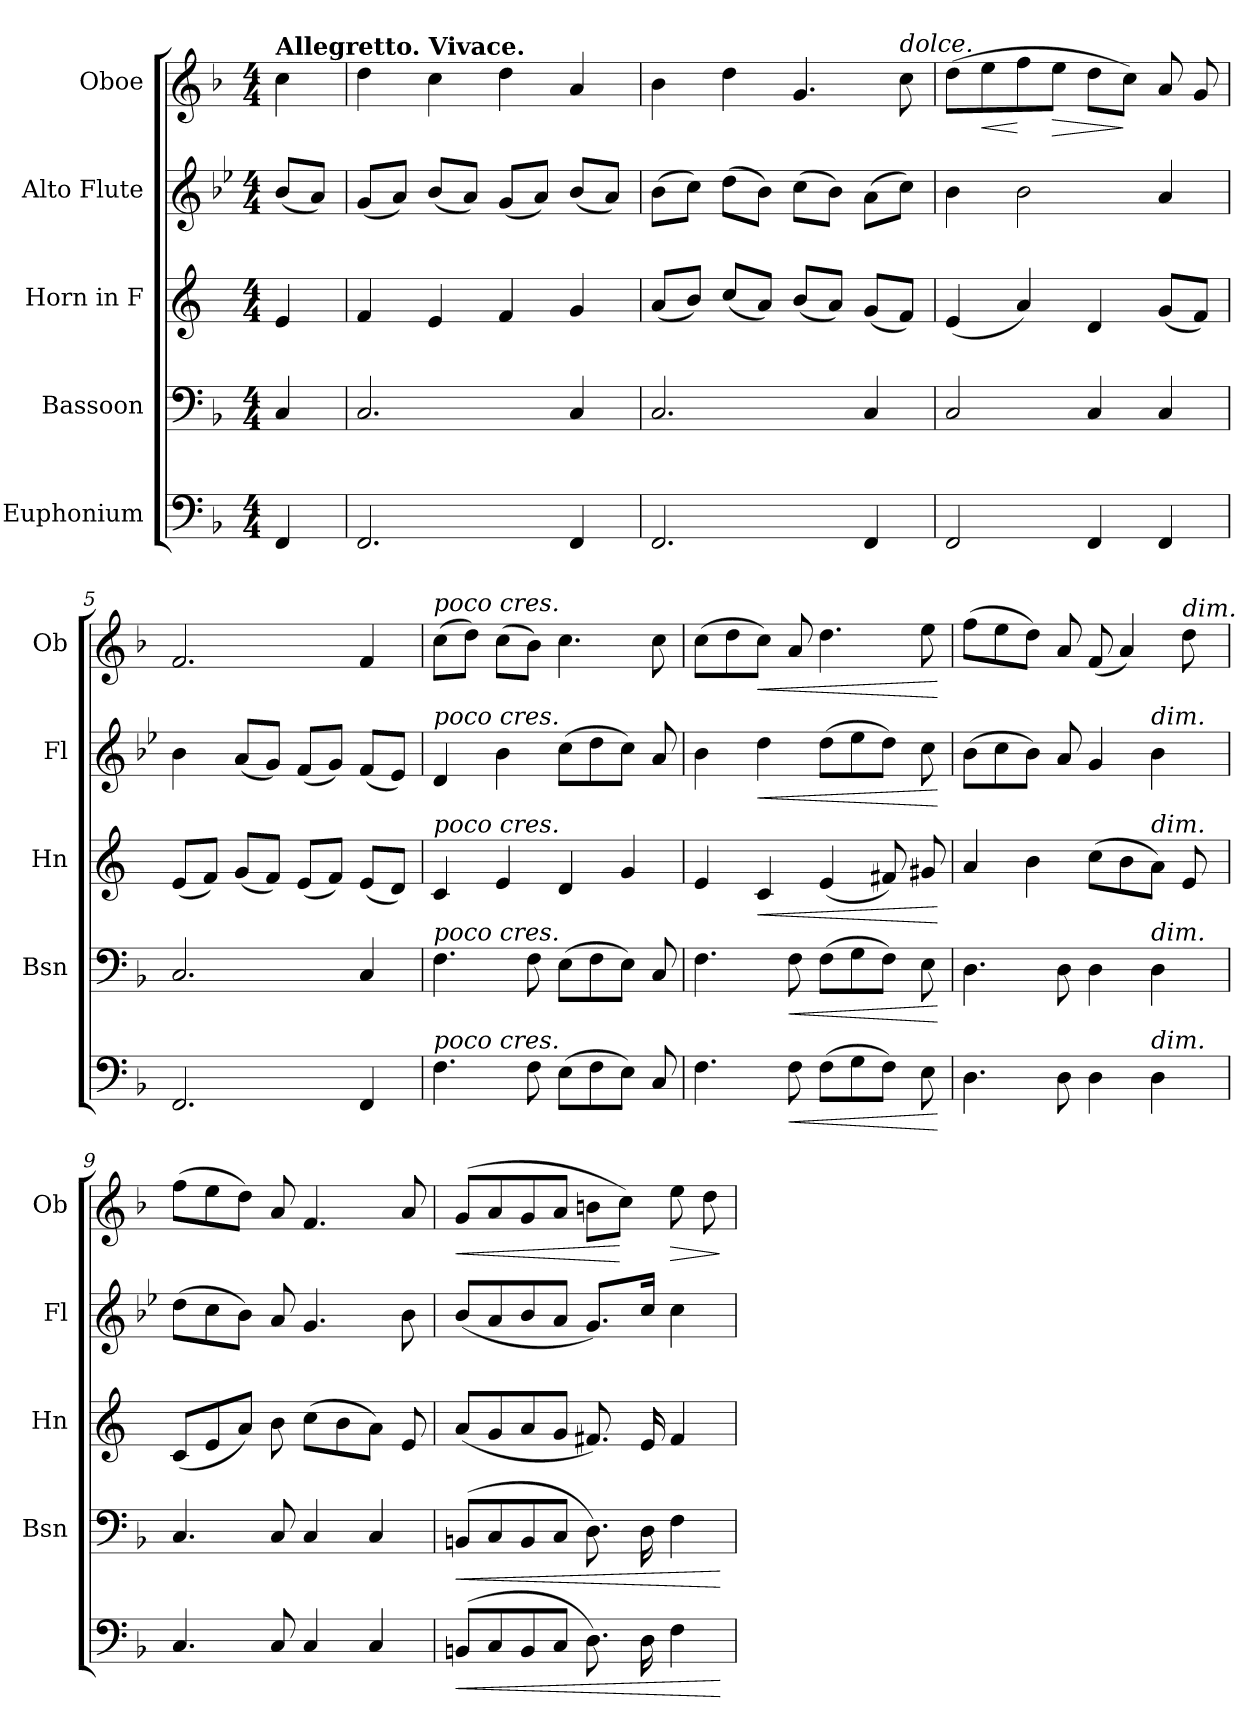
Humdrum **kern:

**kern	**dynam	**kern	**dynam	**kern	**dynam	**kern	**dynam	**kern	**dynam
*part5	*part5	*part4	*part4	*part3	*part3	*part2	*part2	*part1	*part1
*staff5	*staff5	*staff4	*staff4	*staff3	*staff3	*staff2	*staff2	*staff1	*staff1
*I"Euphonium	*	*I"Bassoon	*	*I"Horn in F	*	*I"Alto Flute	*	*I"Oboe	*
*	*	*I'Bsn	*	*I'Hn	*	*I'Fl	*	*I'Ob	*
*clefF4	*	*clefF4	*	*clefG2	*	*clefG2	*	*clefG2	*
*	*	*	*	*ITrd4c7	*	*ITrd3c5	*	*	*
*k[b-]	*	*k[b-]	*	*k[b-]	*	*k[b-]	*	*k[b-]	*
*M4/4	*	*M4/4	*	*M4/4	*	*M4/4	*	*M4/4	*
=1	=1	=1	=1	=1	=1	=1	=1	=1	=1
!	!	!	!	!	!	!	!	!LO:TX:a:B:t=Allegretto. Vivace.	!
4FF/	.	4C/	.	4A/	.	(8f/L	.	4cc\	.
.	.	.	.	.	.	8e/J)	.	.	.
=2	=2	=2	=2	=2	=2	=2	=2	=2	=2
2.FF/	.	2.C/	.	4B-/	.	(8d/L	.	4dd\	.
.	.	.	.	.	.	8e/J)	.	.	.
.	.	.	.	4A/	.	(8f/L	.	4cc\	.
.	.	.	.	.	.	8e/J)	.	.	.
.	.	.	.	4B-/	.	(8d/L	.	4dd\	.
.	.	.	.	.	.	8e/J)	.	.	.
4FF/	.	4C/	.	4c/	.	(8f/L	.	4a/	.
.	.	.	.	.	.	8e/J)	.	.	.
=3	=3	=3	=3	=3	=3	=3	=3	=3	=3
2.FF/	.	2.C/	.	(8d/L	.	(8f\L	.	4b-\	.
.	.	.	.	8e/J)	.	8g\J)	.	.	.
.	.	.	.	(8f/L	.	(8a\L	.	4dd\	.
.	.	.	.	8d/J)	.	8f\J)	.	.	.
.	.	.	.	(8e/L	.	(8g\L	.	4.g/	.
.	.	.	.	8d/J)	.	8f\J)	.	.	.
4FF/	.	4C/	.	(8c/L	.	(8e\L	.	.	.
!	!	!	!	!	!	!	!	!LO:TX:a:i:t=dolce.	!
.	.	.	.	8B-/J)	.	8g\J)	.	8cc\	.
=4	=4	=4	=4	=4	=4	=4	=4	=4	=4
2FF/	.	2C/	.	(4A/	.	4f\	.	(8dd\L	.
!	!	!	!	!	!	!	!	!	!LO:HP:b
.	.	.	.	.	.	.	.	8ee\	<
.	.	.	.	4d/)	.	2f\	.	8ff\	[
!	!	!	!	!	!	!	!	!	!LO:HP:b
.	.	.	.	.	.	.	.	8ee\J	>
4FF/	.	4C/	.	4G/	.	.	.	8dd\L	.
.	.	.	.	.	.	.	.	8cc\J)	]
4FF/	.	4C/	.	(8c/L	.	4e/	.	8a/	.
.	.	.	.	8B-/J)	.	.	.	8g/	.
!!LO:LB:g=z
=5	=5	=5	=5	=5	=5	=5	=5	=5	=5
2.FF/	.	2.C/	.	(8A/L	.	4f\	.	2.f/	.
.	.	.	.	8B-/J)	.	.	.	.	.
.	.	.	.	(8c/L	.	(8e/L	.	.	.
.	.	.	.	8B-/J)	.	8d/J)	.	.	.
.	.	.	.	(8A/L	.	(8c/L	.	.	.
.	.	.	.	8B-/J)	.	8d/J)	.	.	.
4FF/	.	4C/	.	(8A/L	.	(8c/L	.	4f/	.
.	.	.	.	8G/J)	.	8B-/J)	.	.	.
=6	=6	=6	=6	=6	=6	=6	=6	=6	=6
!	!	!	!	!	!	!	!	!LO:TX:a:i:t=poco cres.	!
!	!	!	!	!	!	!LO:TX:a:i:t=poco cres.	!	!	!
!	!	!	!	!LO:TX:a:i:t=poco cres.	!	!	!	!	!
!	!	!LO:TX:a:i:t=poco cres.	!	!	!	!	!	!	!
!LO:TX:a:i:t=poco cres.	!	!	!	!	!	!	!	!	!
4.F\	.	4.F\	.	4F/	.	4A/	.	(8cc\L	.
.	.	.	.	.	.	.	.	8dd\J)	.
.	.	.	.	4A/	.	4f\	.	(8cc\L	.
8F\	.	8F\	.	.	.	.	.	8b-\J)	.
(8E\L	.	(8E\L	.	4G/	.	(8g\L	.	4.cc\	.
8F\	.	8F\	.	.	.	8a\	.	.	.
8E\J)	.	8E\J)	.	4c/	.	8g\J)	.	.	.
8C/	.	8C/	.	.	.	8e/	.	8cc\	.
=7	=7	=7	=7	=7	=7	=7	=7	=7	=7
4.F\	.	4.F\	.	4A/	.	4f\	.	(8cc\L	.
.	.	.	.	.	.	.	.	8dd\	.
!	!	!	!	!	!LO:HP:b	!	!LO:HP:b	!	!LO:HP:b
.	.	.	.	4F/	<	4a\	<	8cc\J)	<
!	!LO:HP:b	!	!LO:HP:b	!	!	!	!	!	!
8F\	<	8F\	<	.	.	.	.	8a/	.
(8F\L	.	(8F\L	.	(4A/	.	(8a\L	.	4.dd\	.
8G\	.	8G\	.	.	.	8b-\	.	.	.
8F\J)	.	8F\J)	.	8Bn/)	.	8a\J)	.	.	.
8E\	.	8E\	.	8c#X/	.	8g\	.	8ee\	.
.	[	.	[	.	[	.	[	.	[
=8	=8	=8	=8	=8	=8	=8	=8	=8	=8
4.D\	.	4.D\	.	4d/	.	(8f\L	.	(8ff\L	.
.	.	.	.	.	.	8g\	.	8ee\	.
.	.	.	.	4e\	.	8f\J)	.	8dd\J)	.
8D\	.	8D\	.	.	.	8e/	.	8a/	.
4D\	.	4D\	.	(8f\L	.	4d/	.	(8f/	.
.	.	.	.	8e\	.	.	.	4a/)	.
!	!	!	!	!	!	!LO:TX:a:i:t=dim.	!	!	!
!	!	!	!	!LO:TX:a:i:t=dim.	!	!	!	!	!
!	!	!LO:TX:a:i:t=dim.	!	!	!	!	!	!	!
!LO:TX:a:i:t=dim.	!	!	!	!	!	!	!	!	!
4D\	.	4D\	.	8d\J)	.	4f\	.	.	.
!	!	!	!	!	!	!	!	!LO:TX:a:i:t=dim.	!
.	.	.	.	8A/	.	.	.	8dd\	.
!!LO:PB:g=z
=9	=9	=9	=9	=9	=9	=9	=9	=9	=9
4.C/	.	4.C/	.	(8F/L	.	(8a\L	.	(8ff\L	.
.	.	.	.	8A/	.	8g\	.	8ee\	.
.	.	.	.	8d/J)	.	8f\J)	.	8dd\J)	.
8C/	.	8C/	.	8e\	.	8e/	.	8a/	.
4C/	.	4C/	.	(8f\L	.	4.d/	.	4.f/	.
.	.	.	.	8e\	.	.	.	.	.
4C/	.	4C/	.	8d\J)	.	.	.	.	.
.	.	.	.	8A/	.	8f\	.	8a/	.
=10	=10	=10	=10	=10	=10	=10	=10	=10	=10
!	!LO:HP:b	!	!LO:HP:b	!	!	!	!	!	!LO:HP:b
(8BBn/L	<	(8BBn/L	<	(8d/L	.	(8f/L	.	(8g/L	<
8C/	.	8C/	.	8c/	.	8e/	.	8a/	.
8BB/	.	8BB/	.	8d/	.	8f/	.	8g/	.
8C/J	.	8C/J	.	8c/J	.	8e/J	.	8a/J	.
8.D\)	.	8.D\)	.	8.Bn/)	.	8.d/L)	.	8bn\L	.
.	.	.	.	.	.	.	.	8cc\J)	[
16D\	.	16D\	.	16A/	.	16g/Jk	.	.	.
!	!	!	!	!	!	!	!	!	!LO:HP:b
4F\	.	4F\	.	4B/	.	4g\	.	8ee\	>
.	.	.	.	.	.	.	.	8dd\	.
.	[	.	[	.	.	.	.	.	]
=	=	=	=	=	=	=	=	=	=
*-	*-	*-	*-	*-	*-	*-	*-	*-	*-
